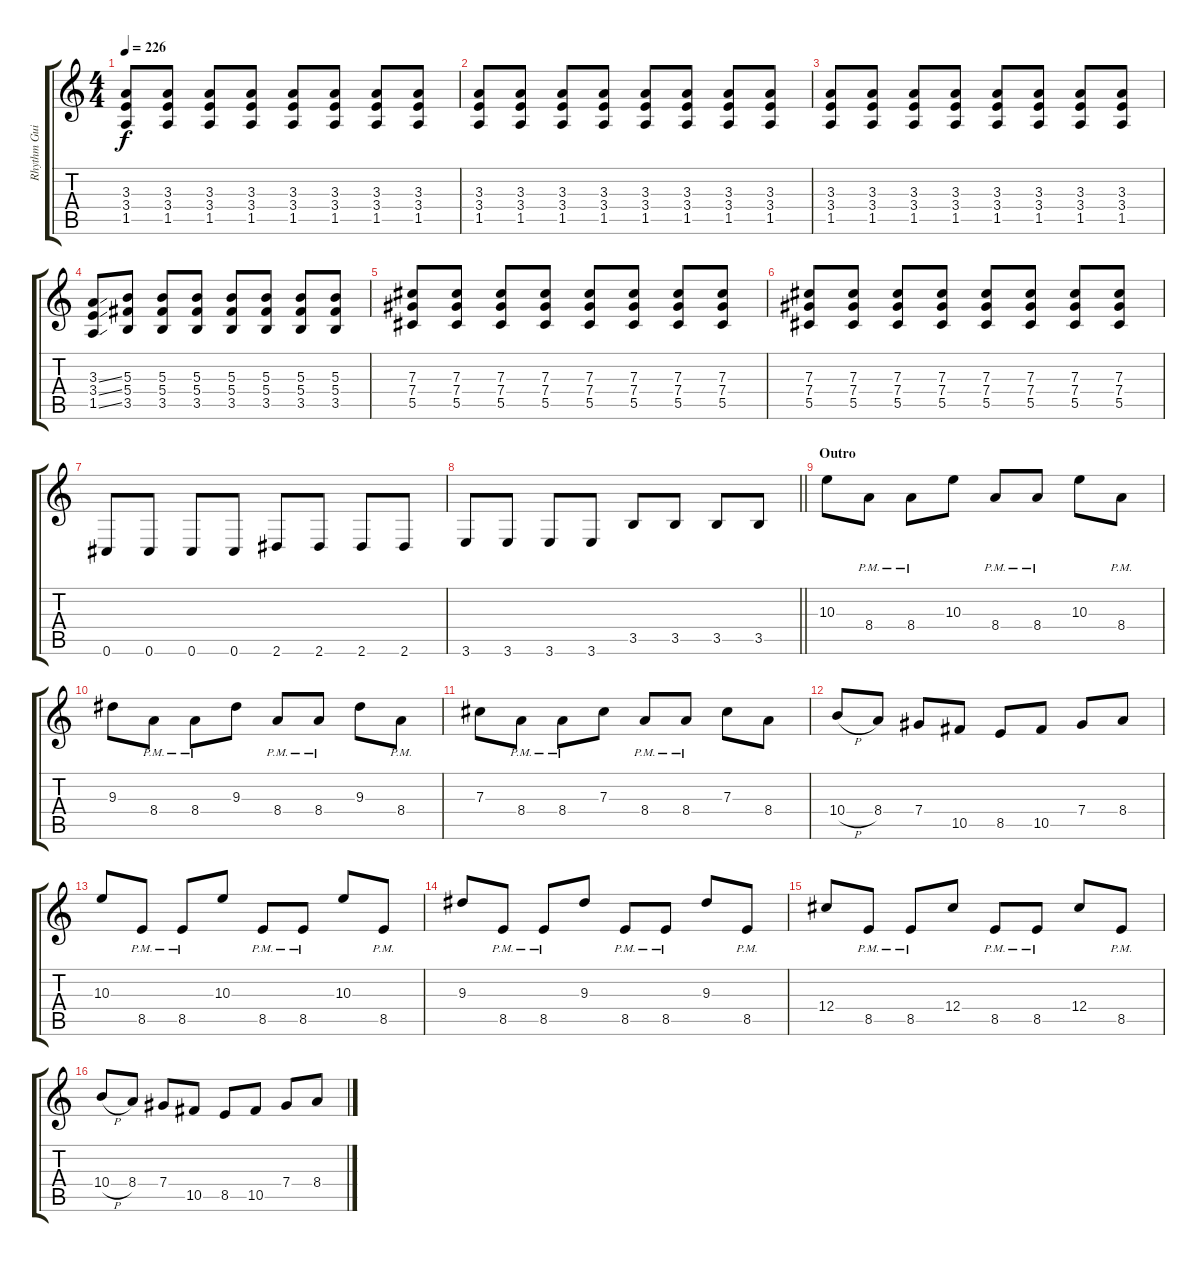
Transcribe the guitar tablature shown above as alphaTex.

\track ("Rhythm Guitar I" "Rhythm Gui") {instrument overdrivenguitar}
\staff {score tabs}
\tuning (Eb4 Bb3 Gb3 Db3 Ab2 Db2) {hide}
\ts (4 4)
\tempo 226
\clef g2
\ks c
(3.3 3.4 1.5).8{dy f} (3.3 3.4 1.5).8 (3.3 3.4 1.5).8 (3.3 3.4 1.5).8 (3.3 3.4 1.5).8 (3.3 3.4 1.5).8 (3.3 3.4 1.5).8 (3.3 3.4 1.5).8 |
(3.3 3.4 1.5).8 (3.3 3.4 1.5).8 (3.3 3.4 1.5).8 (3.3 3.4 1.5).8 (3.3 3.4 1.5).8 (3.3 3.4 1.5).8 (3.3 3.4 1.5).8 (3.3 3.4 1.5).8 |
(3.3 3.4 1.5).8 (3.3 3.4 1.5).8 (3.3 3.4 1.5).8 (3.3 3.4 1.5).8 (3.3 3.4 1.5).8 (3.3 3.4 1.5).8 (3.3 3.4 1.5).8 (3.3 3.4 1.5).8 |
(3.3{ss} 3.4{ss} 1.5{ss}).8 (5.3 5.4 3.5).8 (5.3 5.4 3.5).8 (5.3 5.4 3.5).8 (5.3 5.4 3.5).8 (5.3 5.4 3.5).8 (5.3 5.4 3.5).8 (5.3 5.4 3.5).8 |
(7.3 7.4 5.5).8 (7.3 7.4 5.5).8 (7.3 7.4 5.5).8 (7.3 7.4 5.5).8 (7.3 7.4 5.5).8 (7.3 7.4 5.5).8 (7.3 7.4 5.5).8 (7.3 7.4 5.5).8 |
(7.3 7.4 5.5).8 (7.3 7.4 5.5).8 (7.3 7.4 5.5).8 (7.3 7.4 5.5).8 (7.3 7.4 5.5).8 (7.3 7.4 5.5).8 (7.3 7.4 5.5).8 (7.3 7.4 5.5).8 |
0.6.8 0.6.8 0.6.8 0.6.8 2.6.8 2.6.8 2.6.8 2.6.8 |
\barLineRight lightlight
3.6.8 3.6.8 3.6.8 3.6.8 3.5.8 3.5.8 3.5.8 3.5.8 |
\section ("" "Outro")
10.3.8 8.4{pm}.8 8.4{pm}.8 10.3.8 8.4{pm}.8 8.4{pm}.8 10.3.8 8.4{pm}.8 |
9.3.8 8.4{pm}.8 8.4{pm}.8 9.3.8 8.4{pm}.8 8.4{pm}.8 9.3.8 8.4{pm}.8 |
7.3.8 8.4{pm}.8 8.4{pm}.8 7.3.8 8.4{pm}.8 8.4{pm}.8 7.3.8 8.4.8 |
10.4{h}.8 8.4.8 7.4.8 10.5.8 8.5.8 10.5.8 7.4.8 8.4.8 |
10.3.8 8.5{pm}.8 8.5{pm}.8 10.3.8 8.5{pm}.8 8.5{pm}.8 10.3.8 8.5{pm}.8 |
9.3.8 8.5{pm}.8 8.5{pm}.8 9.3.8 8.5{pm}.8 8.5{pm}.8 9.3.8 8.5{pm}.8 |
12.4.8 8.5{pm}.8 8.5{pm}.8 12.4.8 8.5{pm}.8 8.5{pm}.8 12.4.8 8.5{pm}.8 |
10.4{h}.8 8.4.8 7.4.8 10.5.8 8.5.8 10.5.8 7.4.8 8.4.8
